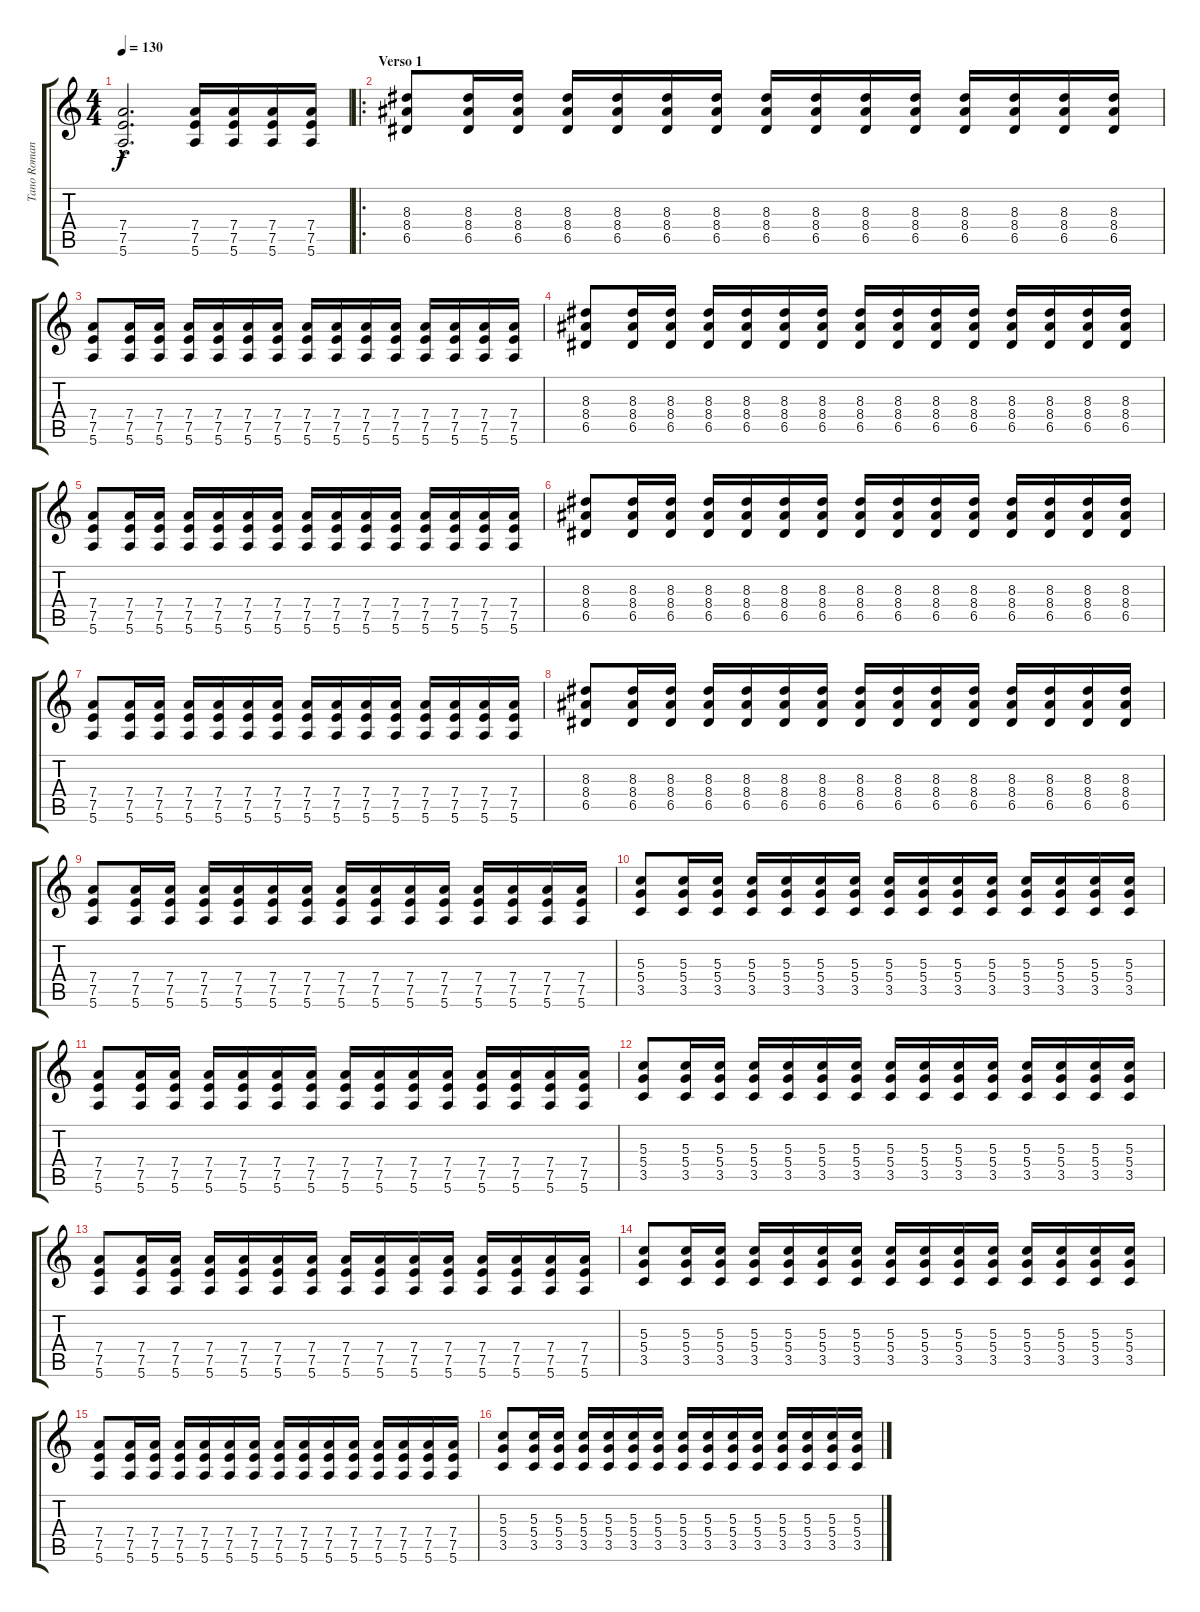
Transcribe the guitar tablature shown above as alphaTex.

\track ("Tano Romano (base)" "Tano Roman") {instrument overdrivenguitar}
\staff {score tabs}
\tuning (E4 B3 G3 D3 A2 E2) {hide}
\ts (4 4)
\tempo 130
\clef g2
\ks c
(7.4{hac} 7.5{hac} 5.6{hac}).2{d dy f} (7.4 7.5 5.6).16 (7.4 7.5 5.6).16 (7.4 7.5 5.6).16 (7.4 7.5 5.6).16 |
\ro
\section ("" "Verso 1")
(8.3 8.4 6.5).8 (8.3 8.4 6.5).16 (8.3 8.4 6.5).16 (8.3 8.4 6.5).16 (8.3 8.4 6.5).16 (8.3 8.4 6.5).16 (8.3 8.4 6.5).16 (8.3 8.4 6.5).16 (8.3 8.4 6.5).16 (8.3 8.4 6.5).16 (8.3 8.4 6.5).16 (8.3 8.4 6.5).16 (8.3 8.4 6.5).16 (8.3 8.4 6.5).16 (8.3 8.4 6.5).16 |
(7.4 7.5 5.6).8 (7.4 7.5 5.6).16 (7.4 7.5 5.6).16 (7.4 7.5 5.6).16 (7.4 7.5 5.6).16 (7.4 7.5 5.6).16 (7.4 7.5 5.6).16 (7.4 7.5 5.6).16 (7.4 7.5 5.6).16 (7.4 7.5 5.6).16 (7.4 7.5 5.6).16 (7.4 7.5 5.6).16 (7.4 7.5 5.6).16 (7.4 7.5 5.6).16 (7.4 7.5 5.6).16 |
(8.3 8.4 6.5).8 (8.3 8.4 6.5).16 (8.3 8.4 6.5).16 (8.3 8.4 6.5).16 (8.3 8.4 6.5).16 (8.3 8.4 6.5).16 (8.3 8.4 6.5).16 (8.3 8.4 6.5).16 (8.3 8.4 6.5).16 (8.3 8.4 6.5).16 (8.3 8.4 6.5).16 (8.3 8.4 6.5).16 (8.3 8.4 6.5).16 (8.3 8.4 6.5).16 (8.3 8.4 6.5).16 |
(7.4 7.5 5.6).8 (7.4 7.5 5.6).16 (7.4 7.5 5.6).16 (7.4 7.5 5.6).16 (7.4 7.5 5.6).16 (7.4 7.5 5.6).16 (7.4 7.5 5.6).16 (7.4 7.5 5.6).16 (7.4 7.5 5.6).16 (7.4 7.5 5.6).16 (7.4 7.5 5.6).16 (7.4 7.5 5.6).16 (7.4 7.5 5.6).16 (7.4 7.5 5.6).16 (7.4 7.5 5.6).16 |
(8.3 8.4 6.5).8 (8.3 8.4 6.5).16 (8.3 8.4 6.5).16 (8.3 8.4 6.5).16 (8.3 8.4 6.5).16 (8.3 8.4 6.5).16 (8.3 8.4 6.5).16 (8.3 8.4 6.5).16 (8.3 8.4 6.5).16 (8.3 8.4 6.5).16 (8.3 8.4 6.5).16 (8.3 8.4 6.5).16 (8.3 8.4 6.5).16 (8.3 8.4 6.5).16 (8.3 8.4 6.5).16 |
(7.4 7.5 5.6).8 (7.4 7.5 5.6).16 (7.4 7.5 5.6).16 (7.4 7.5 5.6).16 (7.4 7.5 5.6).16 (7.4 7.5 5.6).16 (7.4 7.5 5.6).16 (7.4 7.5 5.6).16 (7.4 7.5 5.6).16 (7.4 7.5 5.6).16 (7.4 7.5 5.6).16 (7.4 7.5 5.6).16 (7.4 7.5 5.6).16 (7.4 7.5 5.6).16 (7.4 7.5 5.6).16 |
(8.3 8.4 6.5).8 (8.3 8.4 6.5).16 (8.3 8.4 6.5).16 (8.3 8.4 6.5).16 (8.3 8.4 6.5).16 (8.3 8.4 6.5).16 (8.3 8.4 6.5).16 (8.3 8.4 6.5).16 (8.3 8.4 6.5).16 (8.3 8.4 6.5).16 (8.3 8.4 6.5).16 (8.3 8.4 6.5).16 (8.3 8.4 6.5).16 (8.3 8.4 6.5).16 (8.3 8.4 6.5).16 |
(7.4 7.5 5.6).8 (7.4 7.5 5.6).16 (7.4 7.5 5.6).16 (7.4 7.5 5.6).16 (7.4 7.5 5.6).16 (7.4 7.5 5.6).16 (7.4 7.5 5.6).16 (7.4 7.5 5.6).16 (7.4 7.5 5.6).16 (7.4 7.5 5.6).16 (7.4 7.5 5.6).16 (7.4 7.5 5.6).16 (7.4 7.5 5.6).16 (7.4 7.5 5.6).16 (7.4 7.5 5.6).16 |
(5.3 5.4 3.5).8 (5.3 5.4 3.5).16 (5.3 5.4 3.5).16 (5.3 5.4 3.5).16 (5.3 5.4 3.5).16 (5.3 5.4 3.5).16 (5.3 5.4 3.5).16 (5.3 5.4 3.5).16 (5.3 5.4 3.5).16 (5.3 5.4 3.5).16 (5.3 5.4 3.5).16 (5.3 5.4 3.5).16 (5.3 5.4 3.5).16 (5.3 5.4 3.5).16 (5.3 5.4 3.5).16 |
(7.4 7.5 5.6).8 (7.4 7.5 5.6).16 (7.4 7.5 5.6).16 (7.4 7.5 5.6).16 (7.4 7.5 5.6).16 (7.4 7.5 5.6).16 (7.4 7.5 5.6).16 (7.4 7.5 5.6).16 (7.4 7.5 5.6).16 (7.4 7.5 5.6).16 (7.4 7.5 5.6).16 (7.4 7.5 5.6).16 (7.4 7.5 5.6).16 (7.4 7.5 5.6).16 (7.4 7.5 5.6).16 |
(5.3 5.4 3.5).8 (5.3 5.4 3.5).16 (5.3 5.4 3.5).16 (5.3 5.4 3.5).16 (5.3 5.4 3.5).16 (5.3 5.4 3.5).16 (5.3 5.4 3.5).16 (5.3 5.4 3.5).16 (5.3 5.4 3.5).16 (5.3 5.4 3.5).16 (5.3 5.4 3.5).16 (5.3 5.4 3.5).16 (5.3 5.4 3.5).16 (5.3 5.4 3.5).16 (5.3 5.4 3.5).16 |
(7.4 7.5 5.6).8 (7.4 7.5 5.6).16 (7.4 7.5 5.6).16 (7.4 7.5 5.6).16 (7.4 7.5 5.6).16 (7.4 7.5 5.6).16 (7.4 7.5 5.6).16 (7.4 7.5 5.6).16 (7.4 7.5 5.6).16 (7.4 7.5 5.6).16 (7.4 7.5 5.6).16 (7.4 7.5 5.6).16 (7.4 7.5 5.6).16 (7.4 7.5 5.6).16 (7.4 7.5 5.6).16 |
(5.3 5.4 3.5).8 (5.3 5.4 3.5).16 (5.3 5.4 3.5).16 (5.3 5.4 3.5).16 (5.3 5.4 3.5).16 (5.3 5.4 3.5).16 (5.3 5.4 3.5).16 (5.3 5.4 3.5).16 (5.3 5.4 3.5).16 (5.3 5.4 3.5).16 (5.3 5.4 3.5).16 (5.3 5.4 3.5).16 (5.3 5.4 3.5).16 (5.3 5.4 3.5).16 (5.3 5.4 3.5).16 |
(7.4 7.5 5.6).8 (7.4 7.5 5.6).16 (7.4 7.5 5.6).16 (7.4 7.5 5.6).16 (7.4 7.5 5.6).16 (7.4 7.5 5.6).16 (7.4 7.5 5.6).16 (7.4 7.5 5.6).16 (7.4 7.5 5.6).16 (7.4 7.5 5.6).16 (7.4 7.5 5.6).16 (7.4 7.5 5.6).16 (7.4 7.5 5.6).16 (7.4 7.5 5.6).16 (7.4 7.5 5.6).16 |
(5.3 5.4 3.5).8 (5.3 5.4 3.5).16 (5.3 5.4 3.5).16 (5.3 5.4 3.5).16 (5.3 5.4 3.5).16 (5.3 5.4 3.5).16 (5.3 5.4 3.5).16 (5.3 5.4 3.5).16 (5.3 5.4 3.5).16 (5.3 5.4 3.5).16 (5.3 5.4 3.5).16 (5.3 5.4 3.5).16 (5.3 5.4 3.5).16 (5.3 5.4 3.5).16 (5.3 5.4 3.5).16
